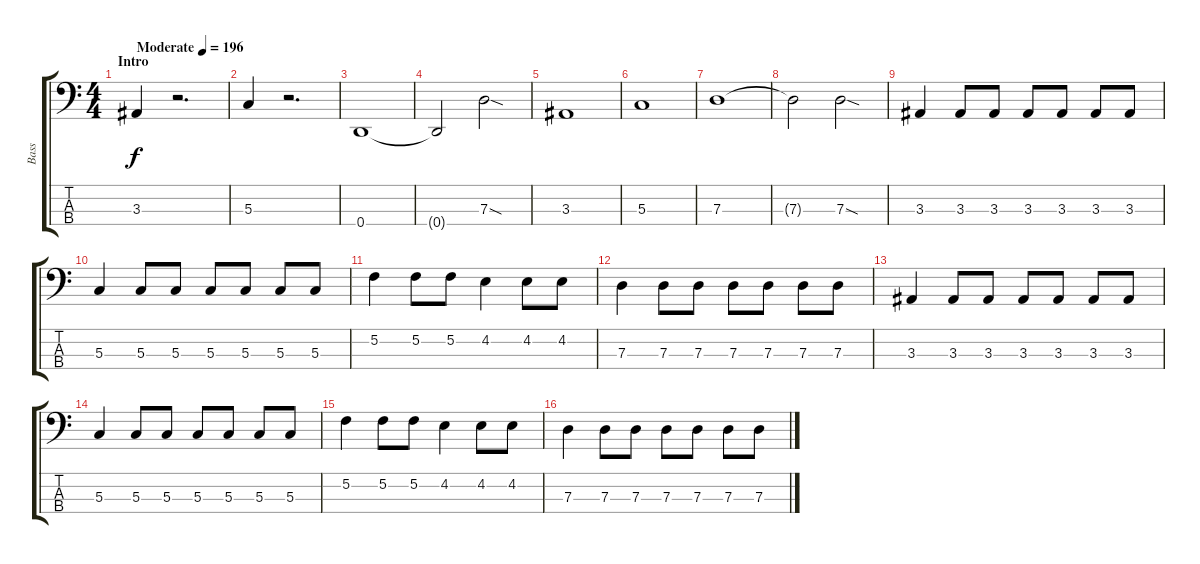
\track ("Bass" "Bass") {instrument electricbassfinger}
\staff {score tabs}
\tuning (F2 C2 G1 D1) {hide}
\ts (4 4)
\section ("" "Intro")
\tempo (196 "Moderate")
\clef f4
\ks c
3.3.4{dy f instrument electricbassfinger} r.2{d} |
5.3.4 r.2{d} |
0.4.1 |
0.4{t}.2 7.3{sod}.2 |
3.3.1 |
5.3.1 |
7.3.1 |
7.3{t}.2 7.3{sod}.2 |
3.3.4 3.3.8 3.3.8 3.3.8 3.3.8 3.3.8 3.3.8 |
5.3.4 5.3.8 5.3.8 5.3.8 5.3.8 5.3.8 5.3.8 |
5.2.4 5.2.8 5.2.8 4.2.4 4.2.8 4.2.8 |
7.3.4 7.3.8 7.3.8 7.3.8 7.3.8 7.3.8 7.3.8 |
3.3.4 3.3.8 3.3.8 3.3.8 3.3.8 3.3.8 3.3.8 |
5.3.4 5.3.8 5.3.8 5.3.8 5.3.8 5.3.8 5.3.8 |
5.2.4 5.2.8 5.2.8 4.2.4 4.2.8 4.2.8 |
7.3.4 7.3.8 7.3.8 7.3.8 7.3.8 7.3.8 7.3.8
